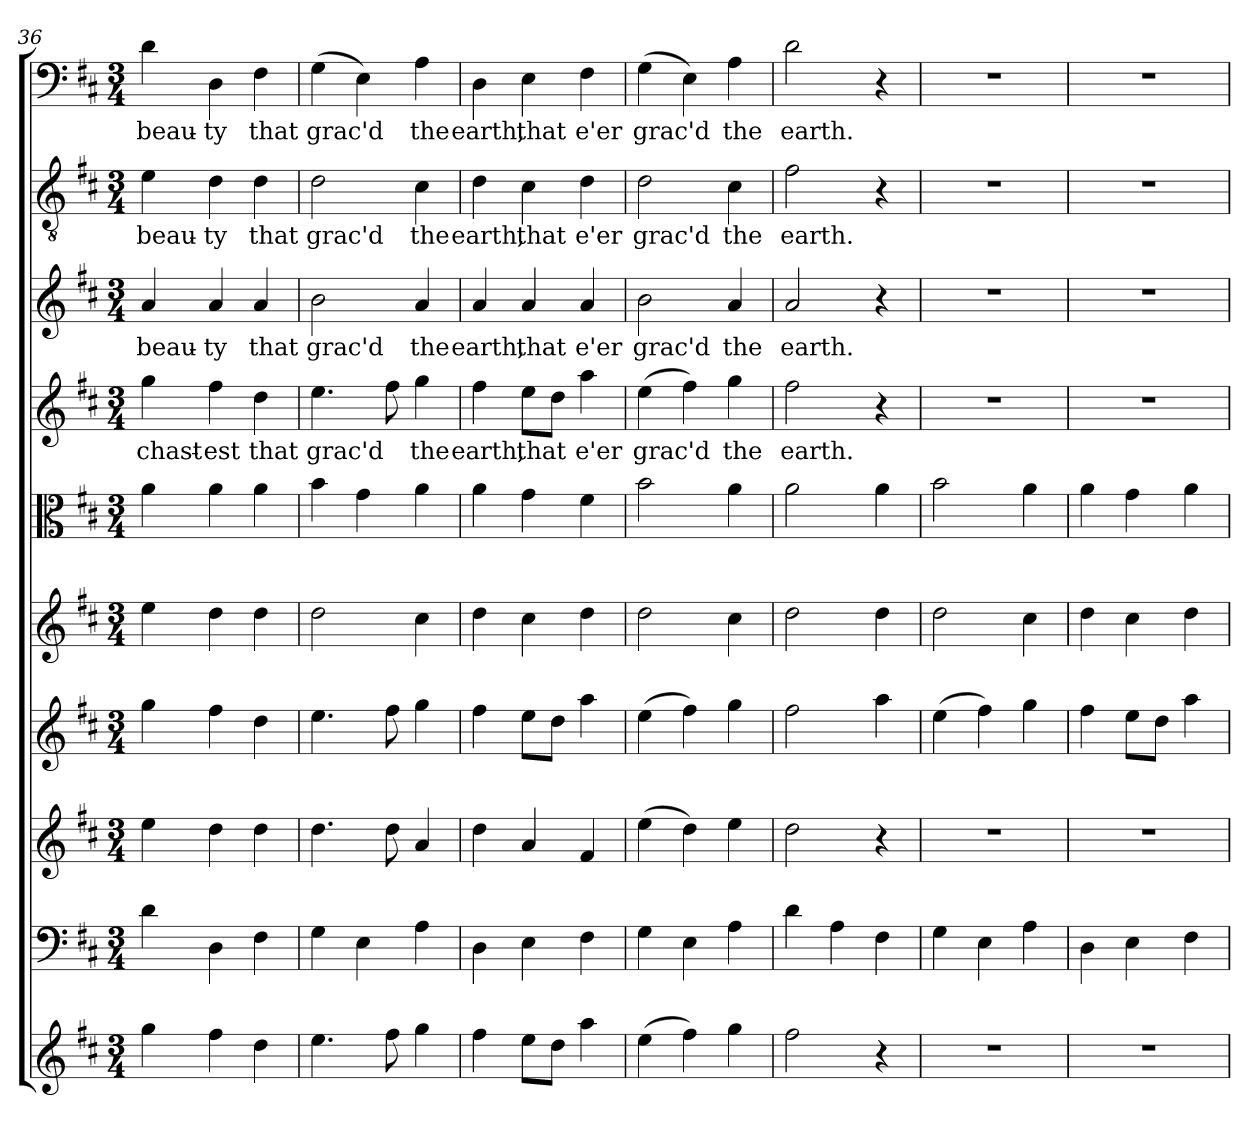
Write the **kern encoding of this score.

**kern	**kern	**kern	**kern	**kern	**kern	**kern	**text	**kern	**text	**kern	**text	**kern	**text
*part10	*part9	*part8	*part7	*part6	*part5	*part4	*part4	*part3	*part3	*part2	*part2	*part1	*part1
*staff10	*staff9	*staff8	*staff7	*staff6	*staff5	*staff4	*staff4	*staff3	*staff3	*staff2	*staff2	*staff1	*staff1
*clefG2	*clefF4	*clefG2	*clefG2	*clefG2	*clefC3	*clefG2	*	*clefG2	*	*clefGv2	*	*clefF4	*
*k[f#c#]	*k[f#c#]	*k[f#c#]	*k[f#c#]	*k[f#c#]	*k[f#c#]	*k[f#c#]	*	*k[f#c#]	*	*k[f#c#]	*	*k[f#c#]	*
*D:	*D:	*D:	*D:	*D:	*D:	*D:	*	*D:	*	*D:	*	*D:	*
*M3/4	*M3/4	*M3/4	*M3/4	*M3/4	*M3/4	*M3/4	*	*M3/4	*	*M3/4	*	*M3/4	*
=36	=36	=36	=36	=36	=36	=36	=36	=36	=36	=36	=36	=36	=36
4gg\	4d\	4ee\	4gg\	4ee\	4a\	4gg\	chast-	4a/	beau-	4e\	beau-	4d\	beau-
4ff#\	4D\	4dd\	4ff#\	4dd\	4a\	4ff#\	-est	4a/	-ty	4d\	-ty	4D\	-ty
4dd\	4F#\	4dd\	4dd\	4dd\	4a\	4dd\	that	4a/	that	4d\	that	4F#\	that
=37	=37	=37	=37	=37	=37	=37	=37	=37	=37	=37	=37	=37	=37
4.ee\	4G\	4.dd\	4.ee\	2dd\	4b\	4.ee\	grac'd	2b\	grac'd	2d\	grac'd	(4G\	grac'd
.	4E\	.	.	.	4g\	.	.	.	.	.	.	4E\)	.
8ff#\	.	8dd\	8ff#\	.	.	8ff#\	.	.	.	.	.	.	.
4gg\	4A\	4a/	4gg\	4cc#\	4a\	4gg\	the	4a/	the	4c#\	the	4A\	the
=38	=38	=38	=38	=38	=38	=38	=38	=38	=38	=38	=38	=38	=38
4ff#\	4D\	4dd\	4ff#\	4dd\	4a\	4ff#\	earth,	4a/	earth,	4d\	earth,	4D\	earth,
8ee\L	4E\	4a/	8ee\L	4cc#\	4g\	8ee\L	that	4a/	that	4c#\	that	4E\	that
8dd\J	.	.	8dd\J	.	.	8dd\J	.	.	.	.	.	.	.
4aa\	4F#\	4f#/	4aa\	4dd\	4f#\	4aa\	e'er	4a/	e'er	4d\	e'er	4F#\	e'er
=39	=39	=39	=39	=39	=39	=39	=39	=39	=39	=39	=39	=39	=39
(4ee\	4G\	(4ee\	(4ee\	2dd\	2b\	(4ee\	grac'd	2b\	grac'd	2d\	grac'd	(4G\	grac'd
4ff#\)	4E\	4dd\)	4ff#\)	.	.	4ff#\)	.	.	.	.	.	4E\)	.
4gg\	4A\	4ee\	4gg\	4cc#\	4a\	4gg\	the	4a/	the	4c#\	the	4A\	the
=40	=40	=40	=40	=40	=40	=40	=40	=40	=40	=40	=40	=40	=40
2ff#\	4d\	2dd\	2ff#\	2dd\	2a\	2ff#\	earth.	2a/	earth.	2f#\	earth.	2d\	earth.
.	4A\	.	.	.	.	.	.	.	.	.	.	.	.
4r	4F#\	4r	4aa\	4dd\	4a\	4r	.	4r	.	4r	.	4r	.
=41	=41	=41	=41	=41	=41	=41	=41	=41	=41	=41	=41	=41	=41
2.r	4G\	2.r	(4ee\	2dd\	2b\	2.r	.	2.r	.	2.r	.	2.r	.
.	4E\	.	4ff#\)	.	.	.	.	.	.	.	.	.	.
.	4A\	.	4gg\	4cc#\	4a\	.	.	.	.	.	.	.	.
=42	=42	=42	=42	=42	=42	=42	=42	=42	=42	=42	=42	=42	=42
2.r	4D\	2.r	4ff#\	4dd\	4a\	2.r	.	2.r	.	2.r	.	2.r	.
.	4E\	.	8ee\L	4cc#\	4g\	.	.	.	.	.	.	.	.
.	.	.	8dd\J	.	.	.	.	.	.	.	.	.	.
.	4F#\	.	4aa\	4dd\	4a\	.	.	.	.	.	.	.	.
=	=	=	=	=	=	=	=	=	=	=	=	=	=
*-	*-	*-	*-	*-	*-	*-	*-	*-	*-	*-	*-	*-	*-
